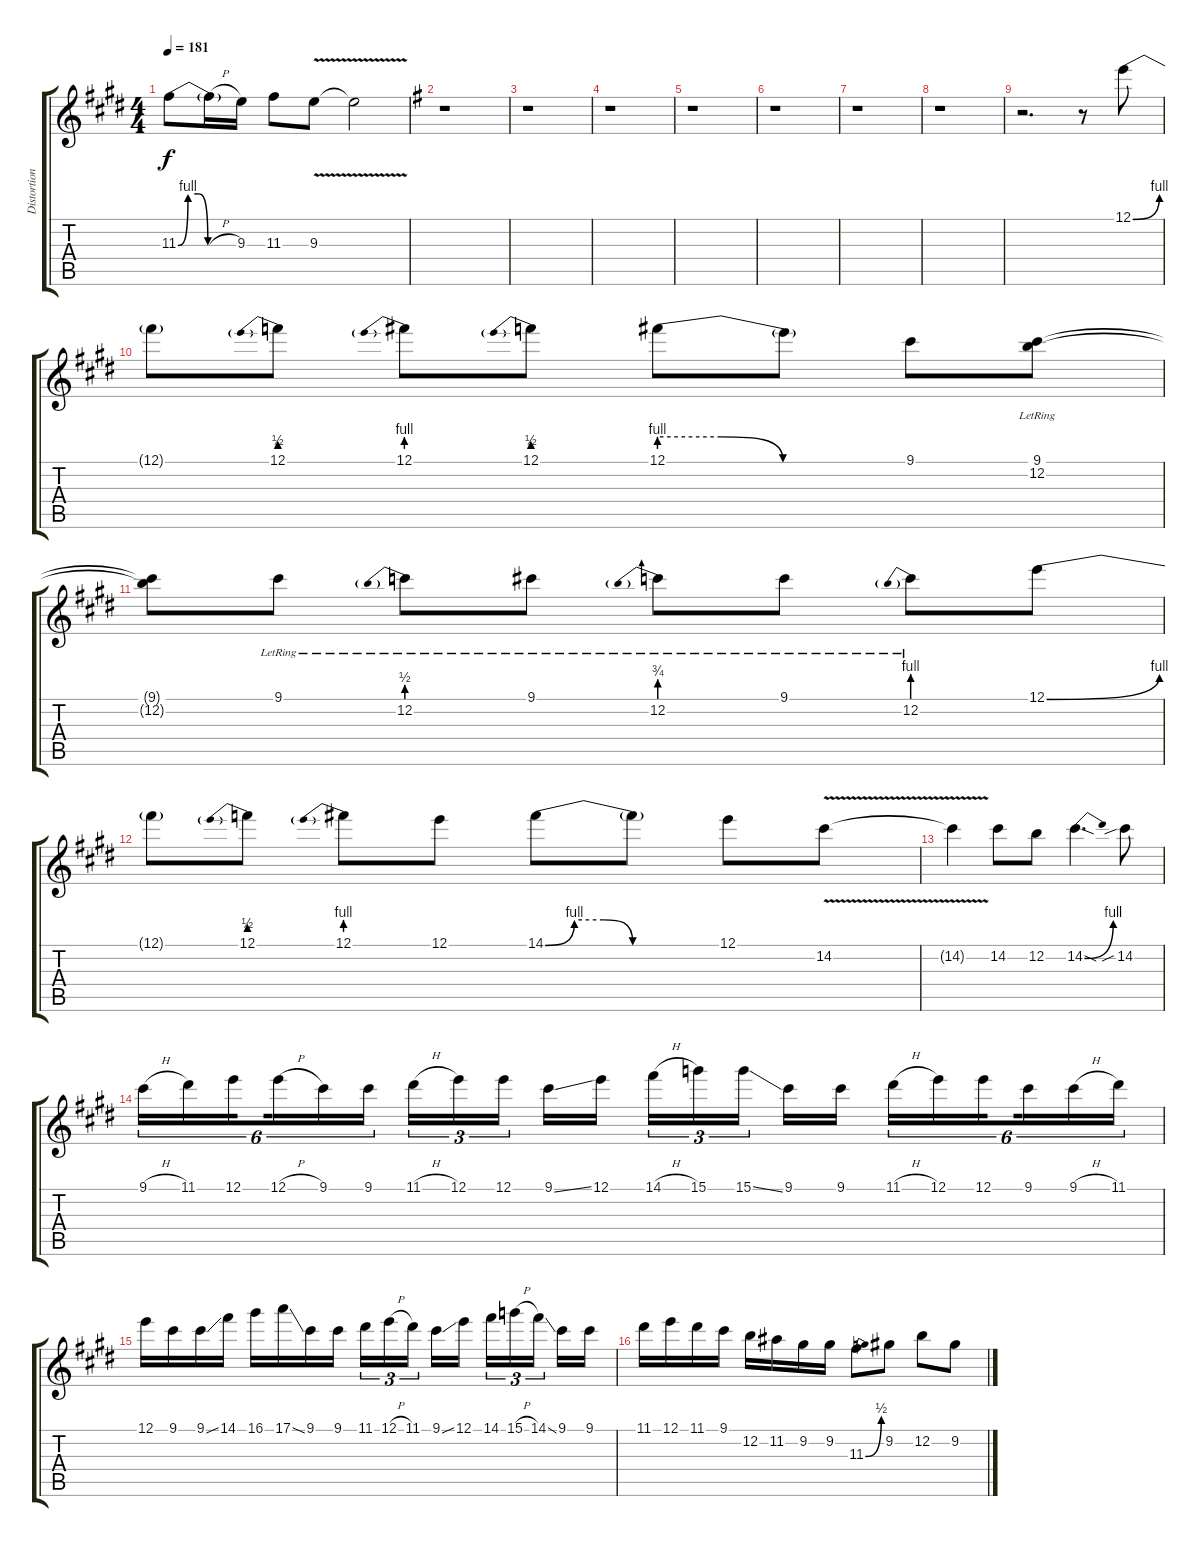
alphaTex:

\track ("Distortion w/ Wah-wah" "Distortion") {instrument distortionguitar}
\staff {score tabs}
\tuning (E4 B3 G3 D3 A2 E2) {hide}
\ts (4 4)
\tempo 181
\clef g2
\ks e
11.3{be (custom 0 0 10 4 20 4 30 0 60 0)}.8{dy f} 11.3{h t}.16 9.3.16 11.3.8 9.3{v}.8 9.3{t}.2 |
\ks g
r.1 |
r.1 |
r.1 |
r.1 |
r.1 |
r.1 |
r.1 |
r.2{d} r.8 12.1{be (bend 0 0 60 4)}.8 |
\ks e
12.1{t}.8 12.1{be (prebend 0 2 60 2)}.8 12.1{be (prebend 0 4 60 4)}.8 12.1{be (prebend 0 2 60 2)}.8 12.1{be (custom 0 4 15 4 30 0 60 0)}.8 12.1{t}.8 9.1.8 (9.1{lr} 12.2{lr}).8 |
(9.1{t} 12.2{t}).8 9.1{lr}.8 12.2{be (prebend 0 2 60 2) lr}.8 9.1{lr}.8 12.2{be (prebend 0 3 60 3) lr}.8 9.1{lr}.8 12.2{be (prebend 0 4 60 4) lr}.8 12.1{be (bend 0 0 60 4)}.8 |
12.1{t}.8 12.1{be (prebend 0 2 60 2)}.8 12.1{be (prebend 0 4 60 4)}.8 12.1.8 14.1{be (custom 0 0 10 4 20 4 30 0 60 0)}.8 14.1{t}.8 12.1.8 14.2{v}.8 |
14.2{t}.4 14.2.8 12.2.8 14.2{be (bend 0 0 60 4) sod}.4{d} 14.2{sib}.8 |
9.1{h}.16{tu (6 4)} 11.1.16{tu (6 4)} 12.1.16{tu (6 4) beam splitsecondary} 12.1{h}.16{tu (6 4)} 9.1.16{tu (6 4)} 9.1.16{tu (6 4)} 11.1{h}.16{tu (3 2)} 12.1.16{tu (3 2)} 12.1.16{tu (3 2) beam splitsecondary} 9.1{ss}.16 12.1.16 14.1{h}.16{tu (3 2)} 15.1.16{tu (3 2)} 15.1{ss}.16{tu (3 2) beam splitsecondary} 9.1.16 9.1.16 11.1{h}.16{tu (6 4)} 12.1.16{tu (6 4)} 12.1.16{tu (6 4) beam splitsecondary} 9.1.16{tu (6 4)} 9.1{h}.16{tu (6 4)} 11.1.16{tu (6 4)} |
12.1.16 9.1.16 9.1{ss}.16 14.1.16 16.1.16 17.1{ss}.16 9.1.16 9.1.16 11.1.16{tu (3 2)} 12.1{h}.16{tu (3 2)} 11.1.16{tu (3 2) beam splitsecondary} 9.1{ss}.16 12.1.16 14.1.16{tu (3 2)} 15.1{h}.16{tu (3 2)} 14.1{ss}.16{tu (3 2) beam splitsecondary} 9.1.16 9.1.16 |
11.1.16 12.1.16 11.1.16 9.1.16 12.2.16 11.2.16 9.2.16 9.2.16 11.3{be (bend 0 0 60 2)}.8 9.2.8 12.2.8 9.2.8
